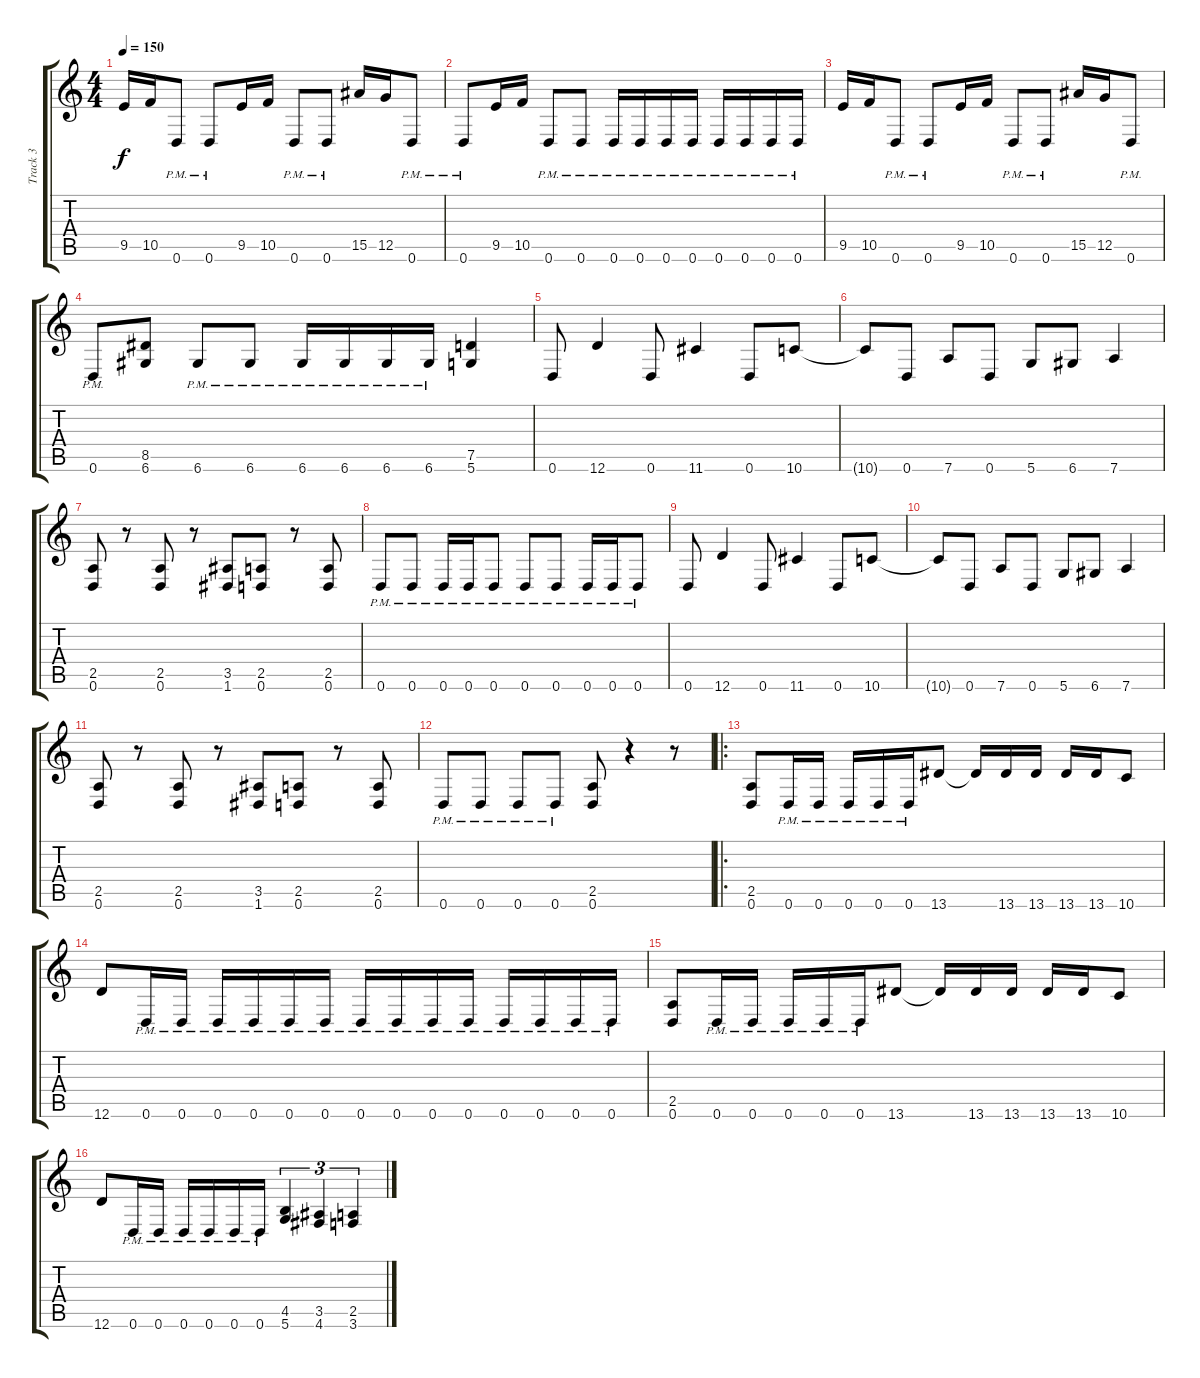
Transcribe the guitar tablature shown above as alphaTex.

\track ("Track 3" "Track 3") {instrument overdrivenguitar}
\staff {score tabs}
\tuning (D4 A3 F3 C3 G2 D2) {hide}
\ts (4 4)
\tempo 150
\clef g2
\ks c
9.5.16{dy f} 10.5.16 0.6{pm}.8 0.6{pm}.8 9.5.16 10.5.16 0.6{pm}.8 0.6{pm}.8 15.5.16 12.5.16 0.6{pm}.8 |
0.6{pm}.8 9.5.16 10.5.16 0.6{pm}.8 0.6{pm}.8 0.6{pm}.16 0.6{pm}.16 0.6{pm}.16 0.6{pm}.16 0.6{pm}.16 0.6{pm}.16 0.6{pm}.16 0.6{pm}.16 |
9.5.16 10.5.16 0.6{pm}.8 0.6{pm}.8 9.5.16 10.5.16 0.6{pm}.8 0.6{pm}.8 15.5.16 12.5.16 0.6{pm}.8 |
0.6{pm}.8 (8.5 6.6).8 6.6{pm}.8 6.6{pm}.8 6.6{pm}.16 6.6{pm}.16 6.6{pm}.16 6.6{pm}.16 (7.5 5.6).4 |
0.6.8 12.6.4 0.6.8 11.6.4 0.6.8 10.6.8 |
10.6{t}.8 0.6.8 7.6.8 0.6.8 5.6.8 6.6.8 7.6.4 |
(2.5 0.6).8 r.8 (2.5 0.6).8 r.8 (3.5 1.6).8 (2.5 0.6).8 r.8 (2.5 0.6).8 |
0.6{pm}.8 0.6{pm}.8 0.6{pm}.16 0.6{pm}.16 0.6{pm}.8 0.6{pm}.8 0.6{pm}.8 0.6{pm}.16 0.6{pm}.16 0.6{pm}.8 |
0.6.8 12.6.4 0.6.8 11.6.4 0.6.8 10.6.8 |
10.6{t}.8 0.6.8 7.6.8 0.6.8 5.6.8 6.6.8 7.6.4 |
(2.5 0.6).8 r.8 (2.5 0.6).8 r.8 (3.5 1.6).8 (2.5 0.6).8 r.8 (2.5 0.6).8 |
0.6{pm}.8 0.6{pm}.8 0.6{pm}.8 0.6{pm}.8 (2.5 0.6).8 r.4 r.8 |
\ro
(2.5 0.6).8 0.6{pm}.16 0.6{pm}.16 0.6{pm}.16 0.6{pm}.16 0.6{pm}.16 13.6.8 13.6{t}.16 13.6.16 13.6.16 13.6.16 13.6.16 10.6.8 |
12.6.8 0.6{pm}.16 0.6{pm}.16 0.6{pm}.16 0.6{pm}.16 0.6{pm}.16 0.6{pm}.16 0.6{pm}.16 0.6{pm}.16 0.6{pm}.16 0.6{pm}.16 0.6{pm}.16 0.6{pm}.16 0.6{pm}.16 0.6{pm}.16 |
(2.5 0.6).8 0.6{pm}.16 0.6{pm}.16 0.6{pm}.16 0.6{pm}.16 0.6{pm}.16 13.6.8 13.6{t}.16 13.6.16 13.6.16 13.6.16 13.6.16 10.6.8 |
12.6.8 0.6{pm}.16 0.6{pm}.16 0.6{pm}.16 0.6{pm}.16 0.6{pm}.16 0.6{pm}.16 (4.5 5.6).4{tu (3 2)} (3.5 4.6).4{tu (3 2)} (2.5 3.6).4{tu (3 2)}
